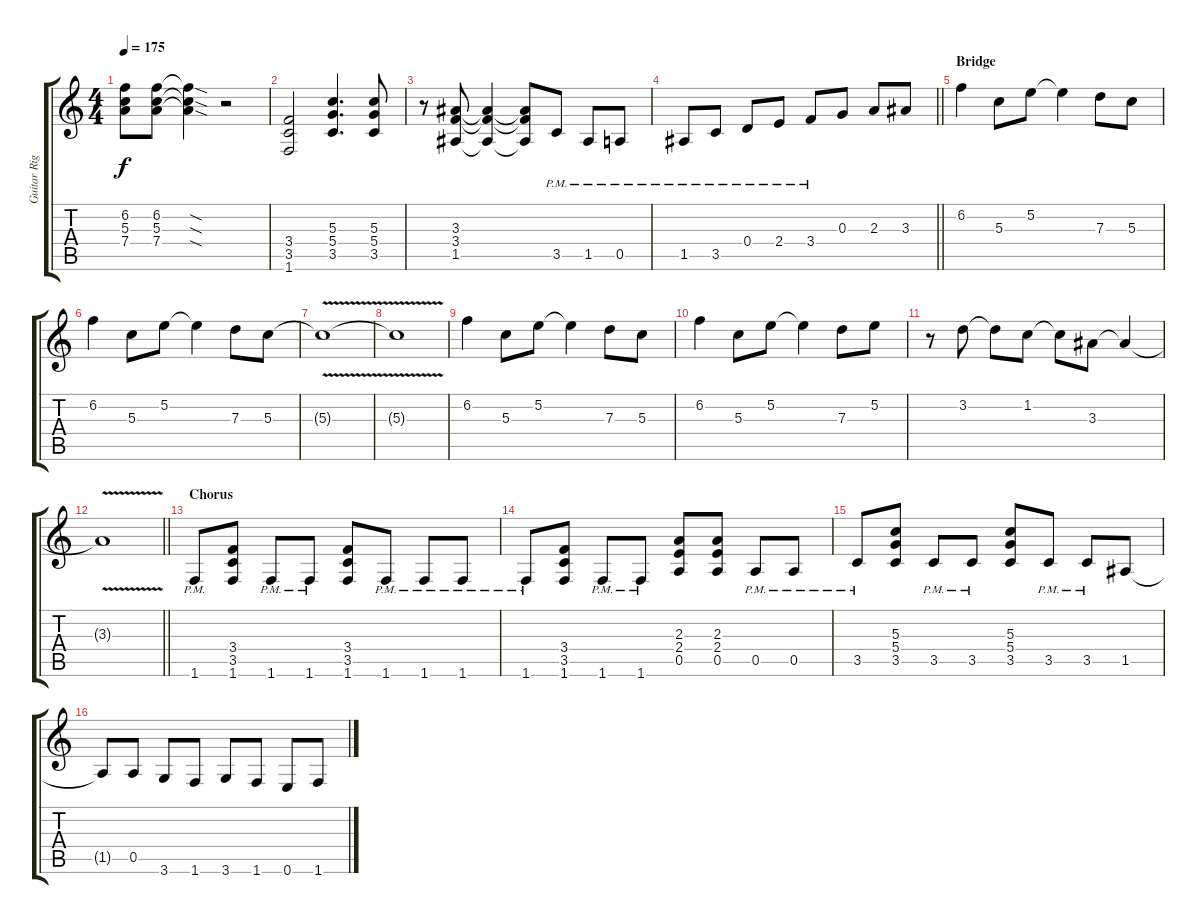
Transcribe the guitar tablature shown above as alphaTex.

\track ("Guitar Right" "Guitar Rig") {instrument overdrivenguitar}
\staff {score tabs}
\tuning (E4 B3 G3 D3 A2 E2) {hide}
\ts (4 4)
\tempo 175
\clef g2
\ks c
(6.2 5.3 7.4).8{dy f} (6.2 5.3 7.4).8 (6.2{sod t} 5.3{sod t} 7.4{sod t}).4 r.2 |
(3.4 3.5 1.6).2 (5.3 5.4 3.5).4{d} (5.3 5.4 3.5).8 |
r.8 (3.3 3.4 1.5).8 (3.3{t} 3.4{t} 1.5{t}).4 (3.3{t} 3.4{t} 1.5{t}).8 3.5{pm}.8 1.5{pm}.8 0.5{pm}.8 |
\barLineRight lightlight
1.5{pm}.8 3.5{pm}.8 0.4{pm}.8 2.4{pm}.8 3.4{pm}.8 0.3.8 2.3.8 3.3.8 |
\section ("" "Bridge")
6.2.4 5.3.8 5.2.8 5.2{t}.4 7.3.8 5.3.8 |
6.2.4 5.3.8 5.2.8 5.2{t}.4 7.3.8 5.3.8 |
5.3{v t}.1 |
5.3{t}.1 |
6.2.4 5.3.8 5.2.8 5.2{t}.4 7.3.8 5.3.8 |
6.2.4 5.3.8 5.2.8 5.2{t}.4 7.3.8 5.2.8 |
r.8 3.2.8 3.2{t}.8 1.2.8 1.2{t}.8 3.3.8 3.3{t}.4 |
\barLineRight lightlight
3.3{v t}.1 |
\section ("" "Chorus")
1.6{pm}.8 (3.4 3.5 1.6).8 1.6{pm}.8 1.6{pm}.8 (3.4 3.5 1.6).8 1.6{pm}.8 1.6{pm}.8 1.6{pm}.8 |
1.6{pm}.8 (3.4 3.5 1.6).8 1.6{pm}.8 1.6{pm}.8 (2.3 2.4 0.5).8 (2.3 2.4 0.5).8 0.5{pm}.8 0.5{pm}.8 |
3.5{pm}.8 (5.3 5.4 3.5).8 3.5{pm}.8 3.5{pm}.8 (5.3 5.4 3.5).8 3.5{pm}.8 3.5{pm}.8 1.5.8 |
1.5{t}.8 0.5.8 3.6.8 1.6.8 3.6.8 1.6.8 0.6.8 1.6.8
